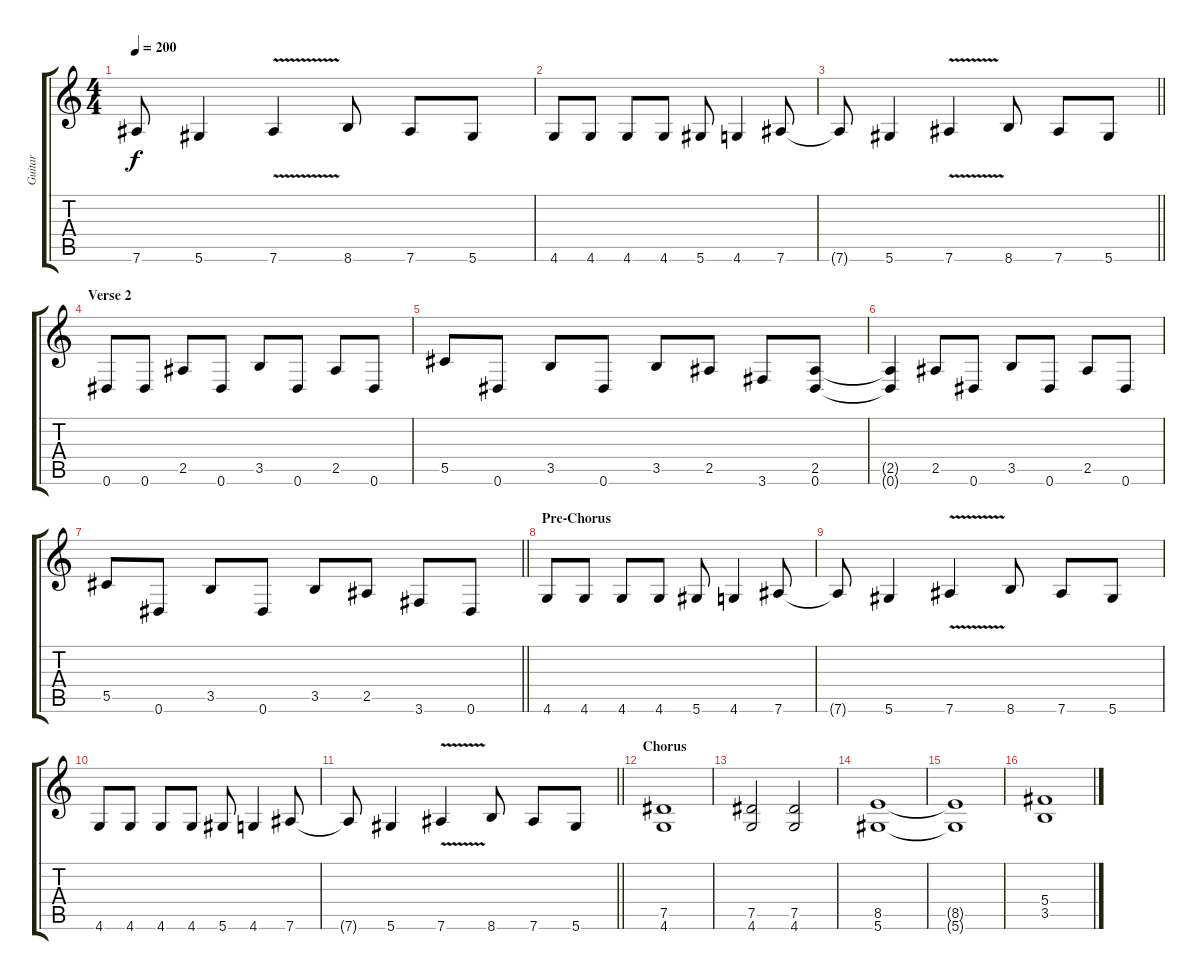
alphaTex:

\track ("Guitar" "Guitar") {instrument overdrivenguitar}
\staff {score tabs}
\tuning (Eb4 Bb3 Gb3 Db3 Ab2 Eb2) {hide}
\ts (4 4)
\tempo 200
\clef g2
\ks c
7.6{t}.8{dy f} 5.6.4 7.6{v}.4 8.6.8 7.6.8 5.6.8 |
4.6.8 4.6.8 4.6.8 4.6.8 5.6.8 4.6.4 7.6.8 |
\barLineRight lightlight
7.6{t}.8 5.6.4 7.6{v}.4 8.6.8 7.6.8 5.6.8 |
\section ("" "Verse 2")
0.6.8 0.6.8 2.5.8 0.6.8 3.5.8 0.6.8 2.5.8 0.6.8 |
5.5.8 0.6.8 3.5.8 0.6.8 3.5.8 2.5.8 3.6.8 (2.5 0.6).8 |
(2.5{t} 0.6{t}).4 2.5.8 0.6.8 3.5.8 0.6.8 2.5.8 0.6.8 |
\barLineRight lightlight
5.5.8 0.6.8 3.5.8 0.6.8 3.5.8 2.5.8 3.6.8 0.6.8 |
\section ("" "Pre-Chorus")
4.6.8 4.6.8 4.6.8 4.6.8 5.6.8 4.6.4 7.6.8 |
7.6{t}.8 5.6.4 7.6{v}.4 8.6.8 7.6.8 5.6.8 |
4.6.8 4.6.8 4.6.8 4.6.8 5.6.8 4.6.4 7.6.8 |
\barLineRight lightlight
7.6{t}.8 5.6.4 7.6{v}.4 8.6.8 7.6.8 5.6.8 |
\section ("" "Chorus")
(7.5 4.6).1 |
(7.5 4.6).2 (7.5 4.6).2 |
(8.5 5.6).1 |
(8.5{t} 5.6{t}).1 |
(5.4 3.5).1
